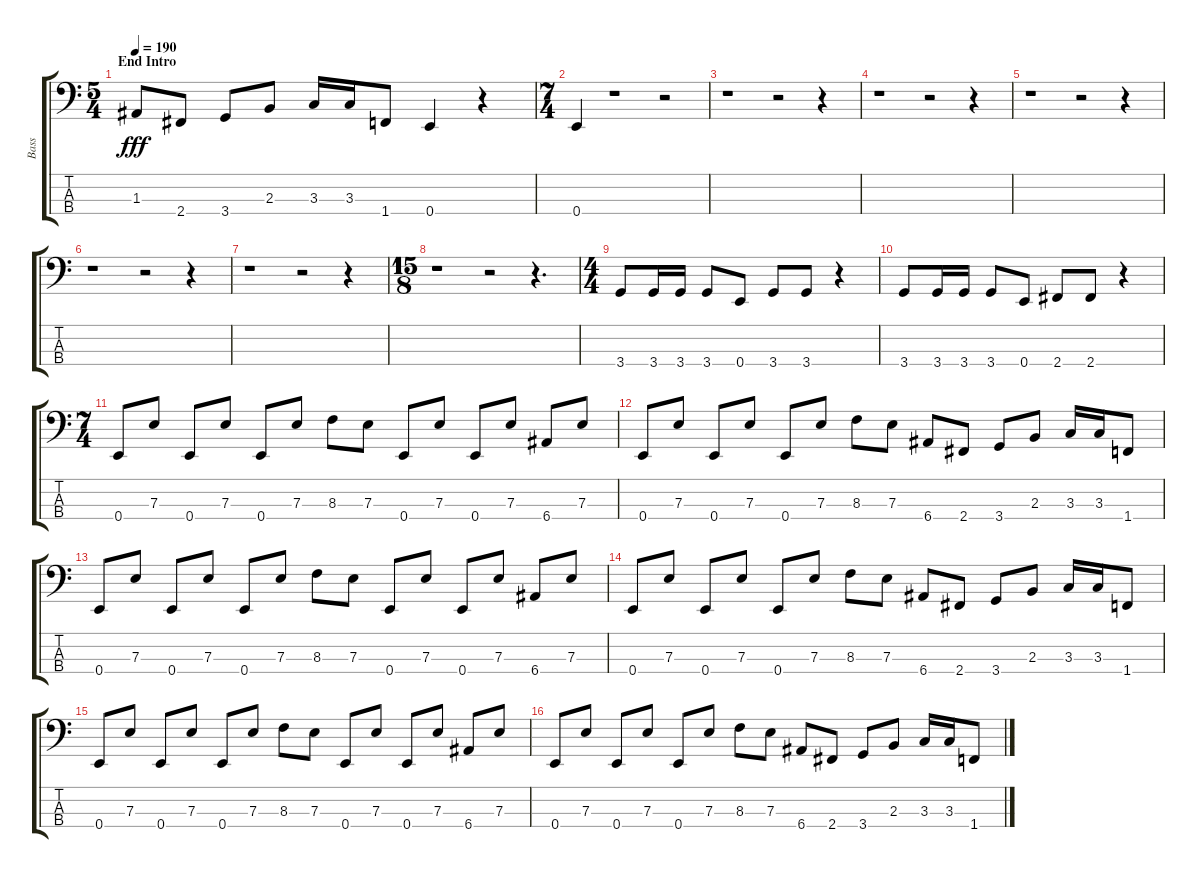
\track ("Bass" "Bass") {instrument electricbasspick}
\staff {score tabs}
\tuning (G2 D2 A1 E1) {hide}
\ts (5 4)
\section ("" "End Intro")
\tempo 190
\clef f4
\ks c
1.3.8{dy fff instrument electricbasspick} 2.4.8 3.4.8 2.3.8{volume 8} 3.3.16 3.3.16 1.4.8 0.4.4 r.4 |
\ts (7 4)
0.4.4 r.1 r.2 |
r.1 r.2 r.4 |
r.1 r.2 r.4 |
r.1 r.2 r.4 |
r.1 r.2 r.4 |
r.1 r.2 r.4 |
\ts (15 8)
r.1 r.2 r.4{d} |
\ts (4 4)
3.4.8 3.4.16 3.4.16 3.4.8 0.4.8 3.4.8 3.4.8 r.4 |
3.4.8 3.4.16 3.4.16 3.4.8 0.4.8 2.4.8 2.4.8 r.4 |
\ts (7 4)
0.4.8 7.3.8 0.4.8 7.3.8 0.4.8 7.3.8 8.3.8 7.3.8 0.4.8 7.3.8 0.4.8 7.3.8 6.4.8 7.3.8 |
0.4.8 7.3.8 0.4.8 7.3.8 0.4.8 7.3.8 8.3.8 7.3.8 6.4.8 2.4.8 3.4.8 2.3.8 3.3.16 3.3.16 1.4.8 |
0.4.8 7.3.8 0.4.8 7.3.8 0.4.8 7.3.8 8.3.8 7.3.8 0.4.8 7.3.8 0.4.8 7.3.8 6.4.8 7.3.8 |
0.4.8 7.3.8 0.4.8 7.3.8 0.4.8 7.3.8 8.3.8 7.3.8 6.4.8 2.4.8 3.4.8 2.3.8 3.3.16 3.3.16 1.4.8 |
0.4.8 7.3.8 0.4.8 7.3.8 0.4.8 7.3.8 8.3.8 7.3.8 0.4.8 7.3.8 0.4.8 7.3.8 6.4.8 7.3.8 |
0.4.8 7.3.8 0.4.8 7.3.8 0.4.8 7.3.8 8.3.8 7.3.8 6.4.8 2.4.8 3.4.8 2.3.8 3.3.16 3.3.16 1.4.8
